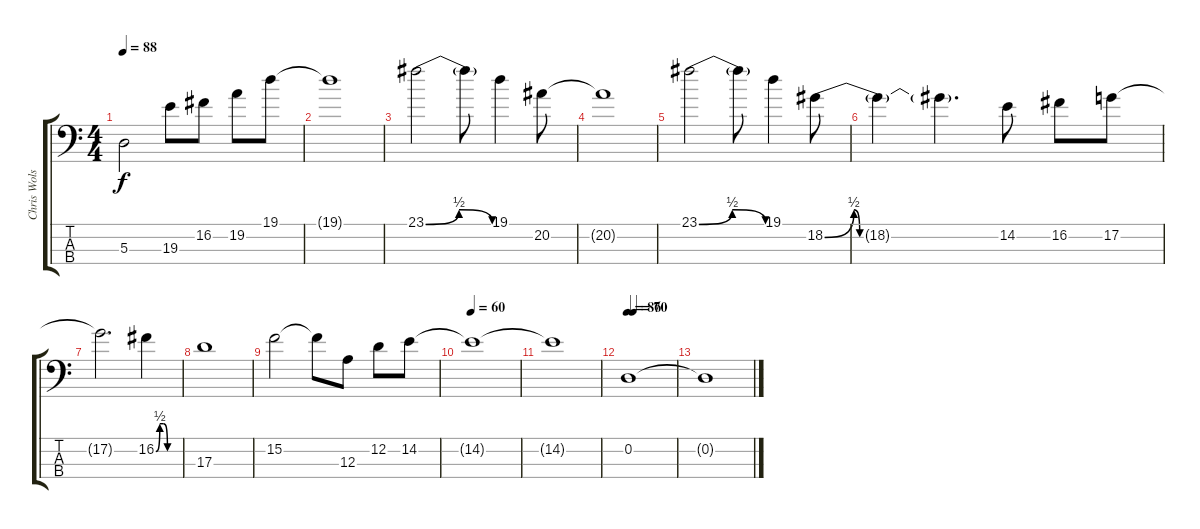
\track ("Chris Wolstenholme" "Chris Wols") {instrument electricbassfinger}
\staff {score tabs}
\tuning (G2 D2 A1 E1) {hide}
\ts (4 4)
\tempo 88
\clef f4
\ks c
5.3{t}.2{dy f} 19.3.8 16.2.8 19.2.8 19.1.8 |
19.1{t}.1 |
23.1{be (bendrelease 0 0 20 2 20 2 60 0)}.2 23.1{t}.8 19.1.4 20.2.8 |
20.2{t}.1 |
23.1{be (bendrelease 0 0 23 2 23 2 60 0)}.2 23.1{t}.8 19.1.4 18.2{be (custom 0 0 10 2 12 0 60 0)}.8 |
18.2{t}.4 18.2{t}.4{d} 14.2.8 16.2.8 17.2.8 |
17.2{t}.2{d} 16.2{be (custom 0 0 10 2 20 2 30 0 60 0)}.4 |
17.3.1 |
15.2.2 15.2{t}.8 12.3.8 12.2.8 14.2.8 |
\tempo 60
14.2{t}.1 |
14.2{t}.1 |
\tempo 86
\tempo (70 0.125)
0.2.1 |
0.2{t}.1
